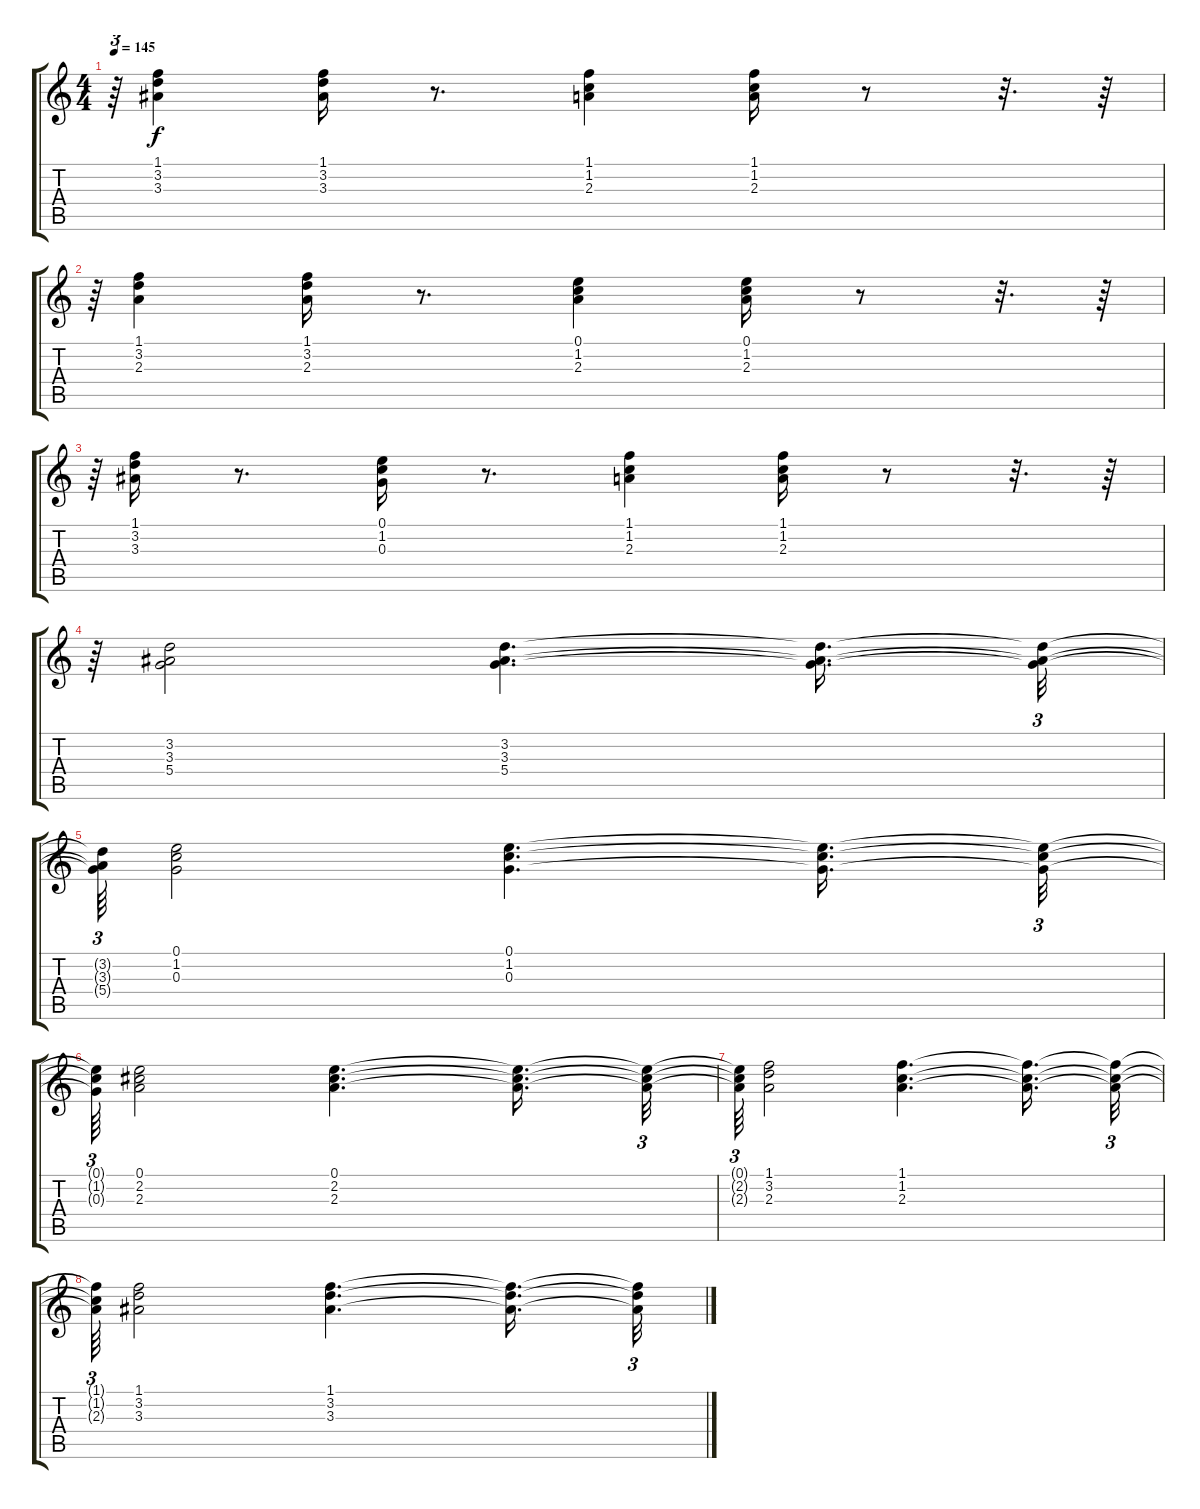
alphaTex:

\track "" {instrument distortionguitar}
\staff {score tabs}
\tuning (E4 B3 G3 D3 A2 E2) {hide}
\ts (4 4)
\tempo 145
\clef g2
\ks c
r.64{tu (3 2) dy f} (1.1 3.2 3.3).4 (1.1 3.2 3.3).16 r.8{d} (1.1 1.2 2.3).4 (1.1 1.2 2.3).16 r.8 r.32{d} r.64 |
r.64{tu (3 2)} (1.1 3.2 2.3).4 (1.1 3.2 2.3).16 r.8{d} (0.1 1.2 2.3).4 (0.1 1.2 2.3).16 r.8 r.32{d} r.64 |
r.64{tu (3 2)} (1.1 3.2 3.3).16 r.8{d} (0.1 1.2 0.3).16 r.8{d} (1.1 1.2 2.3).4 (1.1 1.2 2.3).16 r.8 r.32{d} r.64 |
r.64{tu (3 2)} (3.2 3.3 5.4).2 (3.2 3.3 5.4).4{d} (3.2{t} 3.3{t} 5.4{t}).16{d} (3.2{t} 3.3{t} 5.4{t}).32{tu (3 2)} |
(3.2{t} 3.3{t} 5.4{t}).64{tu (3 2)} (0.1 1.2 0.3).2 (0.1 1.2 0.3).4{d} (0.1{t} 1.2{t} 0.3{t}).16{d} (0.1{t} 1.2{t} 0.3{t}).32{tu (3 2)} |
(0.1{t} 1.2{t} 0.3{t}).64{tu (3 2)} (0.1 2.2 2.3).2 (0.1 2.2 2.3).4{d} (0.1{t} 2.2{t} 2.3{t}).16{d} (0.1{t} 2.2{t} 2.3{t}).32{tu (3 2)} |
(0.1{t} 2.2{t} 2.3{t}).64{tu (3 2)} (1.1 3.2 2.3).2 (1.1 1.2 2.3).4{d} (1.1{t} 1.2{t} 2.3{t}).16{d} (1.1{t} 1.2{t} 2.3{t}).32{tu (3 2)} |
(1.1{t} 1.2{t} 2.3{t}).64{tu (3 2)} (1.1 3.2 3.3).2 (1.1 3.2 3.3).4{d} (1.1{t} 3.2{t} 3.3{t}).16{d} (1.1{t} 3.2{t} 3.3{t}).32{tu (3 2)}
